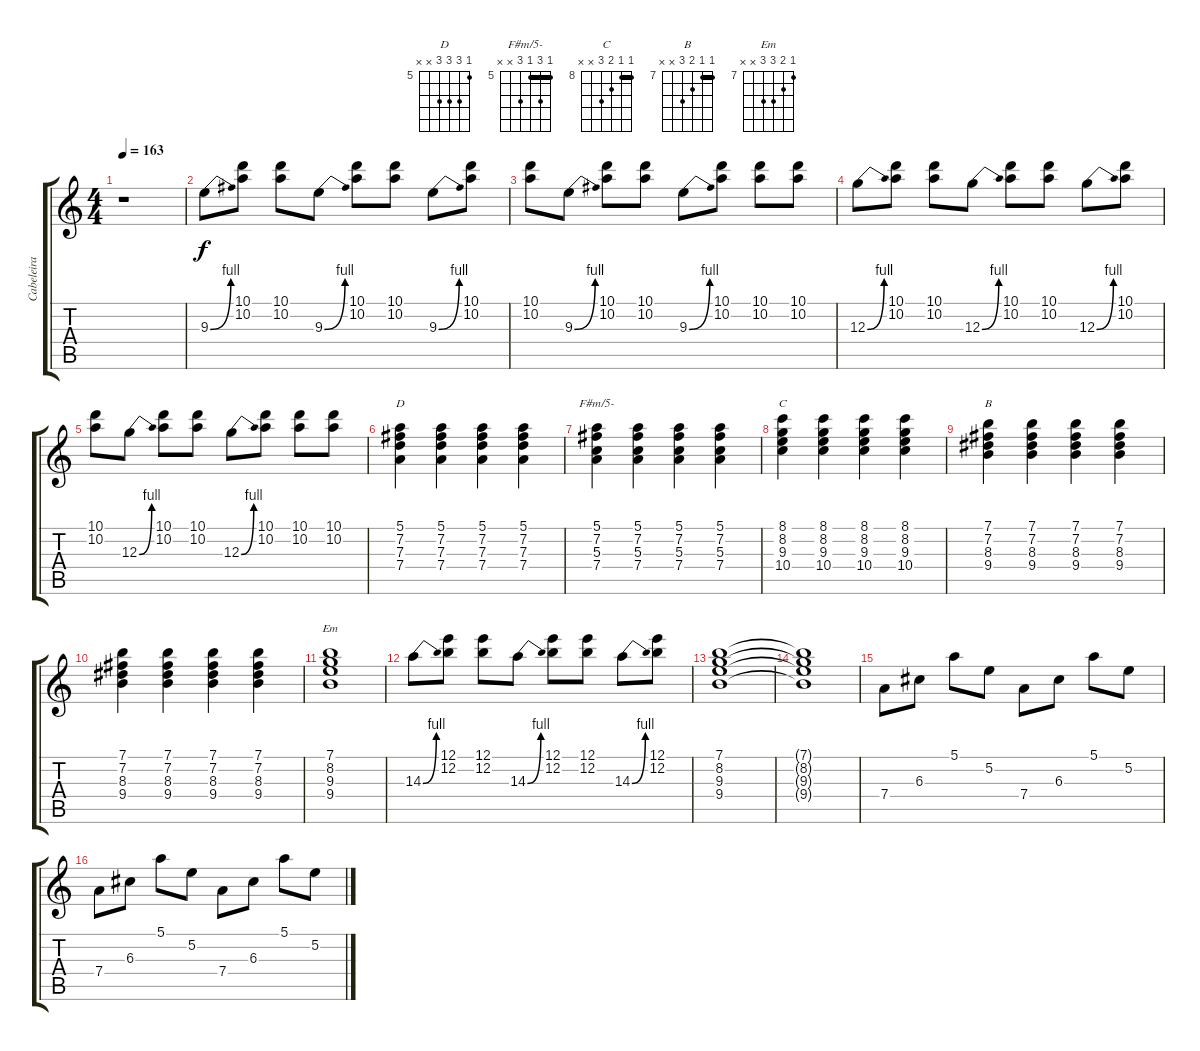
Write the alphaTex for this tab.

\track ("Cabeleira" "Cabeleira") {instrument overdrivenguitar}
\staff {score tabs}
\tuning (E4 B3 G3 D3 A2 E2) {hide}
\chord ("D" 5 7 7 7 x x) {firstfret 5}
\chord ("F#m/5-" 5 7 5 7 x x) {firstfret 5 barre 5}
\chord ("C" 8 8 9 10 x x) {firstfret 8 barre 8}
\chord ("B" 7 7 8 9 x x) {firstfret 7 barre 7}
\chord ("Em" 7 8 9 9 x x) {firstfret 7}
\ts (4 4)
\tempo 163
\clef g2
\ks c
r.1{dy f} |
9.3{be (bend 0 0 60 4)}.8 (10.1 10.2).8 (10.1 10.2).8 9.3{be (bend 0 0 60 4)}.8 (10.1 10.2).8 (10.1 10.2).8 9.3{be (bend 0 0 60 4)}.8 (10.1 10.2).8 |
(10.1 10.2).8 9.3{be (bend 0 0 60 4)}.8 (10.1 10.2).8 (10.1 10.2).8 9.3{be (bend 0 0 60 4)}.8 (10.1 10.2).8 (10.1 10.2).8 (10.1 10.2).8 |
12.3{be (bend 0 0 60 4)}.8 (10.1 10.2).8 (10.1 10.2).8 12.3{be (bend 0 0 60 4)}.8 (10.1 10.2).8 (10.1 10.2).8 12.3{be (bend 0 0 60 4)}.8 (10.1 10.2).8 |
(10.1 10.2).8 12.3{be (bend 0 0 60 4)}.8 (10.1 10.2).8 (10.1 10.2).8 12.3{be (bend 0 0 60 4)}.8 (10.1 10.2).8 (10.1 10.2).8 (10.1 10.2).8 |
(5.1 7.2 7.3 7.4).4{ch "D"} (5.1 7.2 7.3 7.4).4 (5.1 7.2 7.3 7.4).4 (5.1 7.2 7.3 7.4).4 |
(5.1 7.2 5.3 7.4).4{ch "F#m/5-"} (5.1 7.2 5.3 7.4).4 (5.1 7.2 5.3 7.4).4 (5.1 7.2 5.3 7.4).4 |
(8.1 8.2 9.3 10.4).4{ch "C"} (8.1 8.2 9.3 10.4).4 (8.1 8.2 9.3 10.4).4 (8.1 8.2 9.3 10.4).4 |
(7.1 7.2 8.3 9.4).4{ch "B"} (7.1 7.2 8.3 9.4).4 (7.1 7.2 8.3 9.4).4 (7.1 7.2 8.3 9.4).4 |
(7.1 7.2 8.3 9.4).4 (7.1 7.2 8.3 9.4).4 (7.1 7.2 8.3 9.4).4 (7.1 7.2 8.3 9.4).4 |
(7.1 8.2 9.3 9.4).1{ch "Em"} |
14.3{be (bend 0 0 60 4)}.8 (12.1 12.2).8 (12.1 12.2).8 14.3{be (bend 0 0 60 4)}.8 (12.1 12.2).8 (12.1 12.2).8 14.3{be (bend 0 0 60 4)}.8 (12.1 12.2).8 |
(7.1 8.2 9.3 9.4).1 |
(7.1{t} 8.2{t} 9.3{t} 9.4{t}).1 |
7.4.8 6.3.8 5.1.8 5.2.8 7.4.8 6.3.8 5.1.8 5.2.8 |
7.4.8 6.3.8 5.1.8 5.2.8 7.4.8 6.3.8 5.1.8 5.2.8
